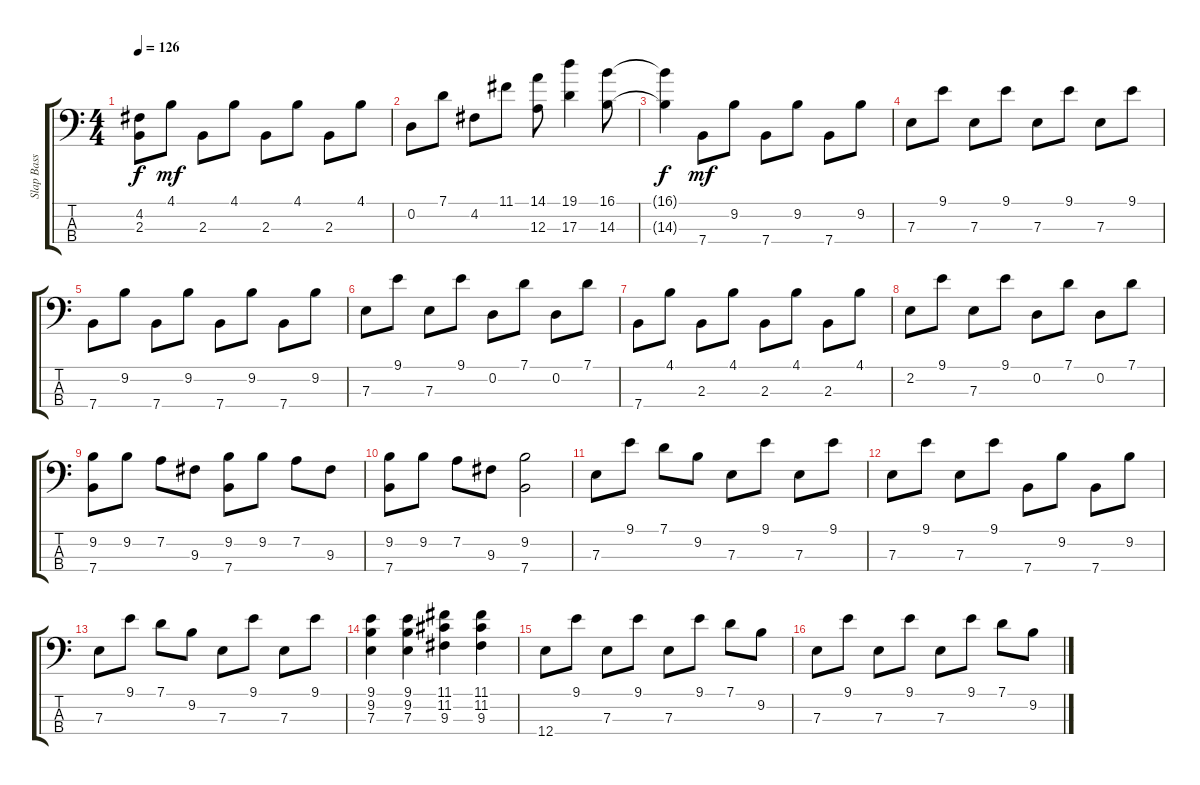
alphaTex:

\track ("Slap Bass 2" "Slap Bass ") {instrument slapbass1}
\staff {score tabs}
\tuning (G2 D2 A1 E1) {hide}
\ts (4 4)
\tempo 126
\clef f4
\ks c
(4.2{t} 2.3{t}).8{dy f} 4.1.8{dy mf} 2.3.8 4.1.8 2.3.8 4.1.8 2.3.8 4.1.8 |
0.2.8 7.1.8 4.2.8 11.1.8 (14.1 12.3).8 (19.1 17.3).4 (16.1 14.3).8 |
(16.1{t} 14.3{t}).4{dy f} 7.4.8{dy mf} 9.2.8 7.4.8 9.2.8 7.4.8 9.2.8 |
7.3.8 9.1.8 7.3.8 9.1.8 7.3.8 9.1.8 7.3.8 9.1.8 |
7.4.8 9.2.8 7.4.8 9.2.8 7.4.8 9.2.8 7.4.8 9.2.8 |
7.3.8 9.1.8 7.3.8 9.1.8 0.2.8 7.1.8 0.2.8 7.1.8 |
7.4.8 4.1.8 2.3.8 4.1.8 2.3.8 4.1.8 2.3.8 4.1.8 |
2.2.8 9.1.8 7.3.8 9.1.8 0.2.8 7.1.8 0.2.8 7.1.8 |
(9.2 7.4).8 9.2.8 7.2.8 9.3.8 (9.2 7.4).8 9.2.8 7.2.8 9.3.8 |
(9.2 7.4).8 9.2.8 7.2.8 9.3.8 (9.2 7.4).2 |
7.3.8 9.1.8 7.1.8 9.2.8 7.3.8 9.1.8 7.3.8 9.1.8 |
7.3.8 9.1.8 7.3.8 9.1.8 7.4.8 9.2.8 7.4.8 9.2.8 |
7.3.8 9.1.8 7.1.8 9.2.8 7.3.8 9.1.8 7.3.8 9.1.8 |
(9.1 9.2 7.3).4 (9.1 9.2 7.3).4 (11.1 11.2 9.3).4 (11.1 11.2 9.3).4 |
12.4.8 9.1.8 7.3.8 9.1.8 7.3.8 9.1.8 7.1.8 9.2.8 |
7.3.8 9.1.8 7.3.8 9.1.8 7.3.8 9.1.8 7.1.8 9.2.8
